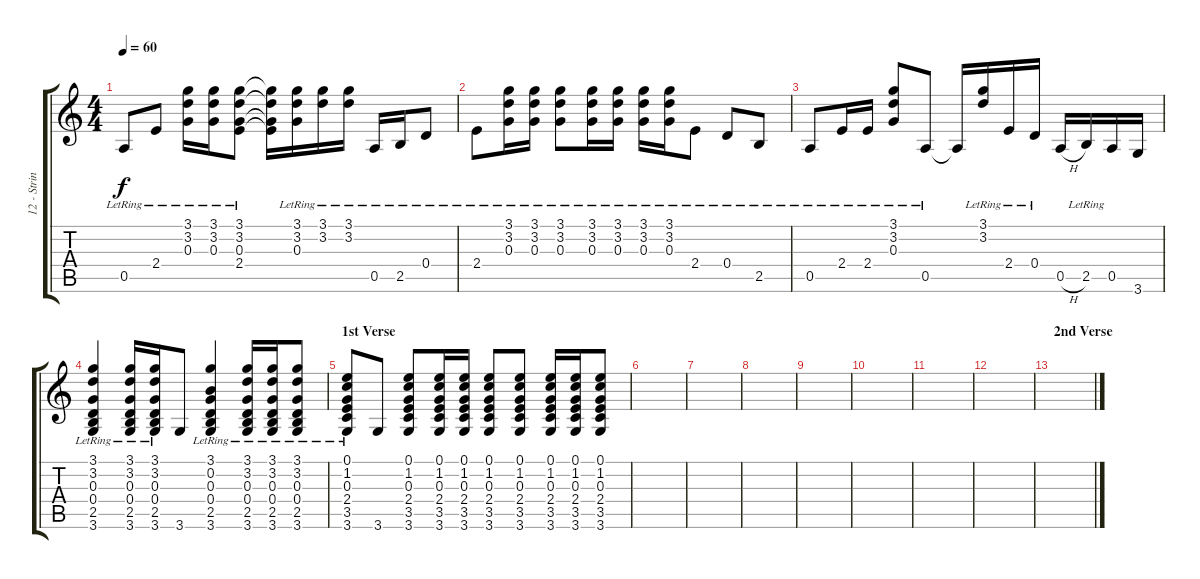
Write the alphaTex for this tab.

\track ("12 - String Acoustic in the Distance" "12 - Strin") {instrument acousticguitarsteel}
\staff {score tabs}
\tuning (E4 B3 G3 D3 A2 E2) {hide}
\ts (4 4)
\tempo 60
\clef g2
\ks c
0.5{lr}.8{dy f} 2.4{lr}.8 (3.1{lr} 3.2{lr} 0.3{lr}).16 (3.1{lr} 3.2{lr} 0.3{lr}).16 (3.1{lr} 3.2{lr} 0.3{lr} 2.4{lr}).8 (3.1{t} 3.2{t} 0.3{t} 2.4{t}).16 (3.1{lr} 3.2{lr} 0.3{lr}).16 (3.1{lr} 3.2{lr}).16 (3.1{lr} 3.2{lr}).16 0.5{lr}.16 2.5{lr}.16 0.4{lr}.8 |
2.4{lr}.8 (3.1{lr} 3.2{lr} 0.3{lr}).16 (3.1{lr} 3.2{lr} 0.3{lr}).16 (3.1{lr} 3.2{lr} 0.3{lr}).8 (3.1{lr} 3.2{lr} 0.3{lr}).16 (3.1{lr} 3.2{lr} 0.3{lr}).16 (3.1{lr} 3.2{lr} 0.3{lr}).16 (3.1{lr} 3.2{lr} 0.3{lr}).16 2.4{lr}.8 0.4{lr}.8 2.5{lr}.8 |
0.5{lr}.8 2.4{lr}.16 2.4{lr}.16 (3.1{lr} 3.2{lr} 0.3{lr}).8 0.5{lr}.8 0.5{t}.16 (3.1{lr} 3.2{lr}).16 2.4{lr}.16 0.4{lr}.16 0.5{h}.16 2.5{lr}.16 0.5.16 3.6.16 |
(3.1{lr} 3.2{lr} 0.3{lr} 0.4{lr} 2.5{lr} 3.6{lr}).4{volume 4} (3.1 3.2{lr} 0.3{lr} 0.4{lr} 2.5{lr} 3.6).16 (3.1 3.2{lr} 0.3{lr} 0.4 2.5 3.6).16 3.6.8 (3.1{lr} 0.2{lr} 0.3{lr} 0.4{lr} 2.5{lr} 3.6{lr}).4 (3.1 3.2 0.3 0.4{lr} 2.5 3.6).16 (3.1{lr} 3.2{lr} 0.3{lr} 0.4{lr} 2.5{lr} 3.6).16 (3.1{lr} 3.2{lr} 0.3{lr} 0.4{lr} 2.5{lr} 3.6{lr}).8 |
\section ("" "1st Verse")
(0.1{lr} 1.2{lr} 0.3{lr} 2.4{lr} 3.5{lr} 3.6).8 3.6.8 (0.1 1.2 0.3 2.4 3.5 3.6).8 (0.1 1.2 0.3 2.4 3.5 3.6).16 (0.1 1.2 0.3 2.4 3.5 3.6).16 (0.1 1.2 0.3 2.4 3.5 3.6).8 (0.1 1.2 0.3 2.4 3.5 3.6).8 (0.1 1.2 0.3 2.4 3.5 3.6).16 (0.1 1.2 0.3 2.4 3.5 3.6).16 (0.1 1.2 0.3 2.4 3.5 3.6).8 |
|
|
|
|
|
|
|
\section ("" "2nd Verse")
